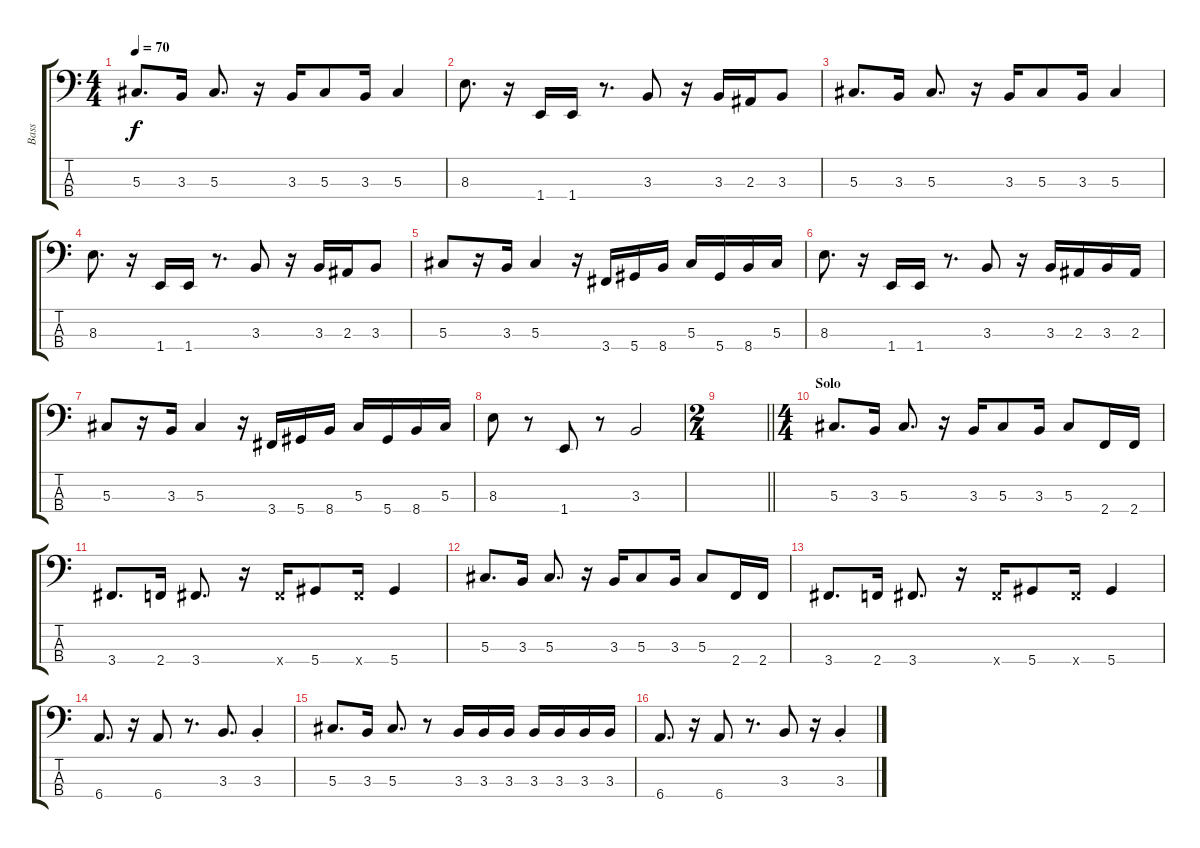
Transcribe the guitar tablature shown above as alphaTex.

\track ("Bass" "Bass") {instrument electricbassfinger}
\staff {score tabs}
\tuning (Gb2 Db2 Ab1 Eb1) {hide}
\ts (4 4)
\tempo 70
\clef f4
\ks aminor
5.3.8{d dy f} 3.3.16 5.3.8{d} r.16 3.3.16 5.3.8 3.3.16 5.3.4 |
8.3.8{d} r.16 1.4.16 1.4.16 r.8{d} 3.3.8 r.16 3.3.16 2.3.16 3.3.8 |
5.3.8{d} 3.3.16 5.3.8{d} r.16 3.3.16 5.3.8 3.3.16 5.3.4 |
8.3.8{d} r.16 1.4.16 1.4.16 r.8{d} 3.3.8 r.16 3.3.16 2.3.16 3.3.8 |
5.3.8 r.16 3.3.16 5.3.4 r.16 3.4.16 5.4.16 8.4.16 5.3.16 5.4.16 8.4.16 5.3.16 |
8.3.8{d} r.16 1.4.16 1.4.16 r.8{d} 3.3.8 r.16 3.3.16 2.3.16 3.3.16 2.3.16 |
5.3.8 r.16 3.3.16 5.3.4 r.16 3.4.16 5.4.16 8.4.16 5.3.16 5.4.16 8.4.16 5.3.16 |
8.3.8 r.8 1.4.8 r.8 3.3.2 |
\ts (2 4)
\barLineRight lightlight
\ks c
|
\ts (4 4)
\section ("" "Solo")
5.3.8{d} 3.3.16 5.3.8{d} r.16 3.3.16 5.3.8 3.3.16 5.3.8 2.4.16 2.4.16 |
3.4.8{d} 2.4.16 3.4.8{d} r.16 3.4{x}.16 5.4.8 3.4{x}.16 5.4.4 |
5.3.8{d} 3.3.16 5.3.8{d} r.16 3.3.16 5.3.8 3.3.16 5.3.8 2.4.16 2.4.16 |
3.4.8{d} 2.4.16 3.4.8{d} r.16 3.4{x}.16 5.4.8 3.4{x}.16 5.4.4 |
6.4.8{d} r.16 6.4.8 r.8{d} 3.3.8{d} 3.3{st}.4 |
5.3.8{d} 3.3.16 5.3.8{d} r.8 3.3.16 3.3.16 3.3.16 3.3.16 3.3.16 3.3.16 3.3.16 |
6.4.8{d} r.16 6.4.8 r.8{d} 3.3.8 r.16 3.3{st}.4
